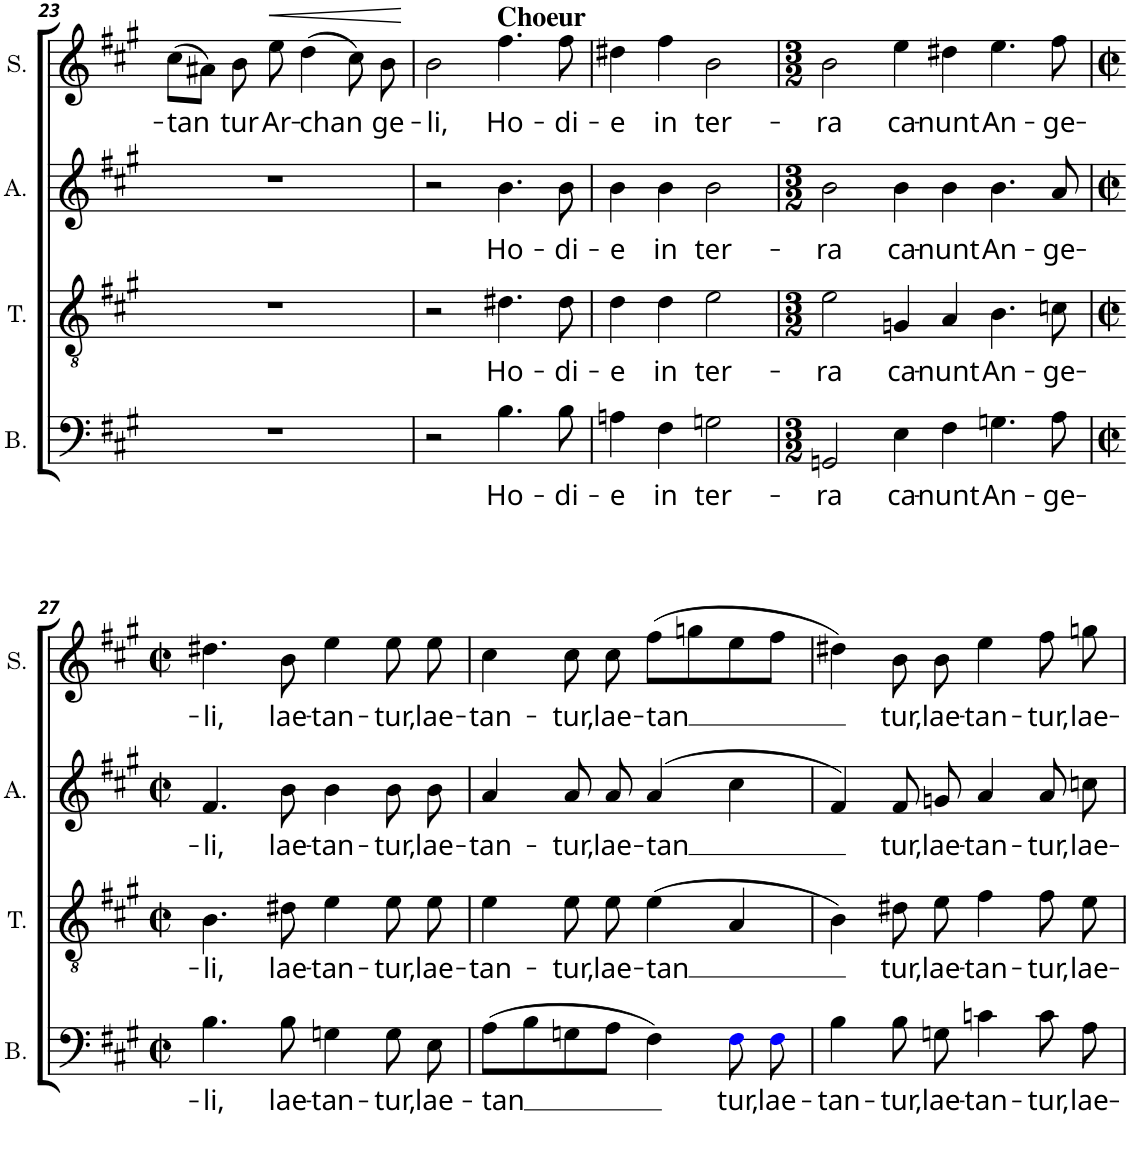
**kern	**text	**kern	**text	**kern	**text	**kern	**text	**dynam
*part4	*part4	*part3	*part3	*part2	*part2	*part1	*part1	*part1
*staff4	*staff4	*staff3	*staff3	*staff2	*staff2	*staff1	*staff1	*staff1
*I"Bass	*	*I"Tenor	*	*I"Alto	*	*I"Soprano	*	*
*I'B.	*	*I'T.	*	*I'A.	*	*I'S.	*	*
!!LO:PB:g=z
*clefF4	*	*clefGv2	*	*clefG2	*	*clefG2	*	*
*k[f#c#g#]	*	*k[f#c#g#]	*	*k[f#c#g#]	*	*k[f#c#g#]	*	*
*M2/2	*	*M2/2	*	*M2/2	*	*M2/2	*	*
*met(c|)	*	*met(c|)	*	*met(c|)	*	*met(c|)	*	*
=23	=23	=23	=23	=23	=23	=23	=23	=23
!	!	!	!	!	!	!	!LO:LY:b	!
1r	.	1r	.	1r	.	(8cc#\L	-tan	.
.	.	.	.	.	.	8a#X\J)	.	.
!	!	!	!	!	!	!	!LO:LY:b	!
.	.	.	.	.	.	8b\	tur	.
!	!	!	!	!	!	!	!LO:LY:b	!LO:HP:b
.	.	.	.	.	.	8ee\	Ar-	<
!	!	!	!	!	!	!	!LO:LY:b	!
.	.	.	.	.	.	(4dd\	-chan	.
.	.	.	.	.	.	8cc#\)	.	.
!	!	!	!	!	!	!	!LO:LY:b	!
.	.	.	.	.	.	8b\	ge-	.
.	.	.	.	.	.	.	.	[
=24	=24	=24	=24	=24	=24	=24	=24	=24
!	!	!	!	!	!	!	!LO:LY:b	!
2r	.	2r	.	2r	.	2b\	-li,	.
!	!	!	!	!	!	!LO:TX:a:B:t=Choeur	!	!
!	!LO:LY:b	!	!LO:LY:b	!	!LO:LY:b	!	!LO:LY:b	!
4.B\	Ho-	4.d#X\	Ho-	4.b\	Ho-	4.ff#\	Ho-	.
!	!LO:LY:b	!	!LO:LY:b	!	!LO:LY:b	!	!LO:LY:b	!
8B\	-di-	8d#\	-di-	8b\	-di-	8ff#\	-di-	.
=25	=25	=25	=25	=25	=25	=25	=25	=25
!	!LO:LY:b	!	!LO:LY:b	!	!LO:LY:b	!	!LO:LY:b	!
4An\	-e	4d\	-e	4b\	-e	4dd#X\	-e	.
!	!LO:LY:b	!	!LO:LY:b	!	!LO:LY:b	!	!LO:LY:b	!
4F#\	in	4d\	in	4b\	in	4ff#\	in	.
!	!LO:LY:b	!	!LO:LY:b	!	!LO:LY:b	!	!LO:LY:b	!
2Gn\	ter-	2e\	ter-	2b\	ter-	2b\	ter-	.
=26	=26	=26	=26	=26	=26	=26	=26	=26
*M3/2	*	*M3/2	*	*M3/2	*	*M3/2	*	*
!	!LO:LY:b	!	!LO:LY:b	!	!LO:LY:b	!	!LO:LY:b	!
2GGn/	-ra	2e\	-ra	2b\	-ra	2b\	-ra	.
!	!LO:LY:b	!	!LO:LY:b	!	!LO:LY:b	!	!LO:LY:b	!
4E\	ca-	4Gn/	ca-	4b\	ca-	4ee\	ca-	.
!	!LO:LY:b	!	!LO:LY:b	!	!LO:LY:b	!	!LO:LY:b	!
4F#\	-nunt	4A/	-nunt	4b\	-nunt	4dd#X\	-nunt	.
!	!LO:LY:b	!	!LO:LY:b	!	!LO:LY:b	!	!LO:LY:b	!
4.Gn\	An-	4.B\	An-	4.b\	An-	4.ee\	An-	.
!	!LO:LY:b	!	!LO:LY:b	!	!LO:LY:b	!	!LO:LY:b	!
8A\	-ge-	8cn\	-ge-	8a/	-ge-	8ff#\	-ge-	.
!!LO:LB:g=z
=27	=27	=27	=27	=27	=27	=27	=27	=27
*M2/2	*	*M2/2	*	*M2/2	*	*M2/2	*	*
*met(c|)	*	*met(c|)	*	*met(c|)	*	*met(c|)	*	*
!	!LO:LY:b	!	!LO:LY:b	!	!LO:LY:b	!	!LO:LY:b	!
4.B\	-li,	4.B\	-li,	4.f#/	-li,	4.dd#X\	-li,	.
!	!LO:LY:b	!	!LO:LY:b	!	!LO:LY:b	!	!LO:LY:b	!
8B\	lae-	8d#X\	lae-	8b\	lae-	8b\	lae-	.
!	!LO:LY:b	!	!LO:LY:b	!	!LO:LY:b	!	!LO:LY:b	!
4Gn\	-tan-	4e\	-tan-	4b\	-tan-	4ee\	-tan-	.
!	!LO:LY:b	!	!LO:LY:b	!	!LO:LY:b	!	!LO:LY:b	!
8G\	-tur,	8e\L	-tur,	8b\L	-tur,	8ee\	-tur,	.
!	!LO:LY:b	!	!LO:LY:b	!	!LO:LY:b	!	!LO:LY:b	!
8E\	lae-	8e\J	lae-	8b\J	lae-	8ee\	lae-	.
=28	=28	=28	=28	=28	=28	=28	=28	=28
!	!LO:LY:b	!	!LO:LY:b	!	!LO:LY:b	!	!LO:LY:b	!
(8A\L	-tan	4e\	-tan-	4a/	-tan-	4cc#\	-tan-	.
8B\	.	.	.	.	.	.	.	.
!	!	!	!LO:LY:b	!	!LO:LY:b	!	!LO:LY:b	!
8Gn\	.	8e\L	-tur,	8a/L	-tur,	8cc#\	-tur,	.
!	!	!	!LO:LY:b	!	!LO:LY:b	!	!LO:LY:b	!
8A\J	.	8e\J	lae-	8a/J	lae-	8cc#\	lae-	.
!	!	!	!LO:LY:b	!	!LO:LY:b	!	!LO:LY:b	!
4F#\)	.	(4e\	-tan	(4a/	-tan	(8ff#\L	-tan	.
.	.	.	.	.	.	8ggn\	.	.
!	!LO:LY:b	!	!	!	!	!	!	!
8F#i\	tur,	4A/	.	4cc#\	.	8ee\	.	.
!	!LO:LY:b	!	!	!	!	!	!	!
8F#i\	lae-	.	.	.	.	8ff#\J	.	.
=29	=29	=29	=29	=29	=29	=29	=29	=29
!	!LO:LY:b	!	!	!	!	!	!	!
4B\	-tan-	4B\)	.	4f#/)	.	4dd#X\)	.	.
!	!LO:LY:b	!	!LO:LY:b	!	!LO:LY:b	!	!LO:LY:b	!
8B\	-tur,	8d#X\L	tur,	8f#/L	tur,	8b\	tur,	.
!	!LO:LY:b	!	!LO:LY:b	!	!LO:LY:b	!	!LO:LY:b	!
8Gn\	lae-	8e\J	lae-	8gn/J	lae-	8b\	lae-	.
!	!LO:LY:b	!	!LO:LY:b	!	!LO:LY:b	!	!LO:LY:b	!
4cn\	-tan-	4f#\	-tan-	4a/	-tan-	4ee\	-tan-	.
!	!LO:LY:b	!	!LO:LY:b	!	!LO:LY:b	!	!LO:LY:b	!
8c\	-tur,	8f#\L	-tur,	8a\L	-tur,	8ff#\	-tur,	.
!	!LO:LY:b	!	!LO:LY:b	!	!LO:LY:b	!	!LO:LY:b	!
8A\	lae-	8e\J	lae-	8ccn\J	lae-	8ggn\	lae-	.
=	=	=	=	=	=	=	=	=
*-	*-	*-	*-	*-	*-	*-	*-	*-
